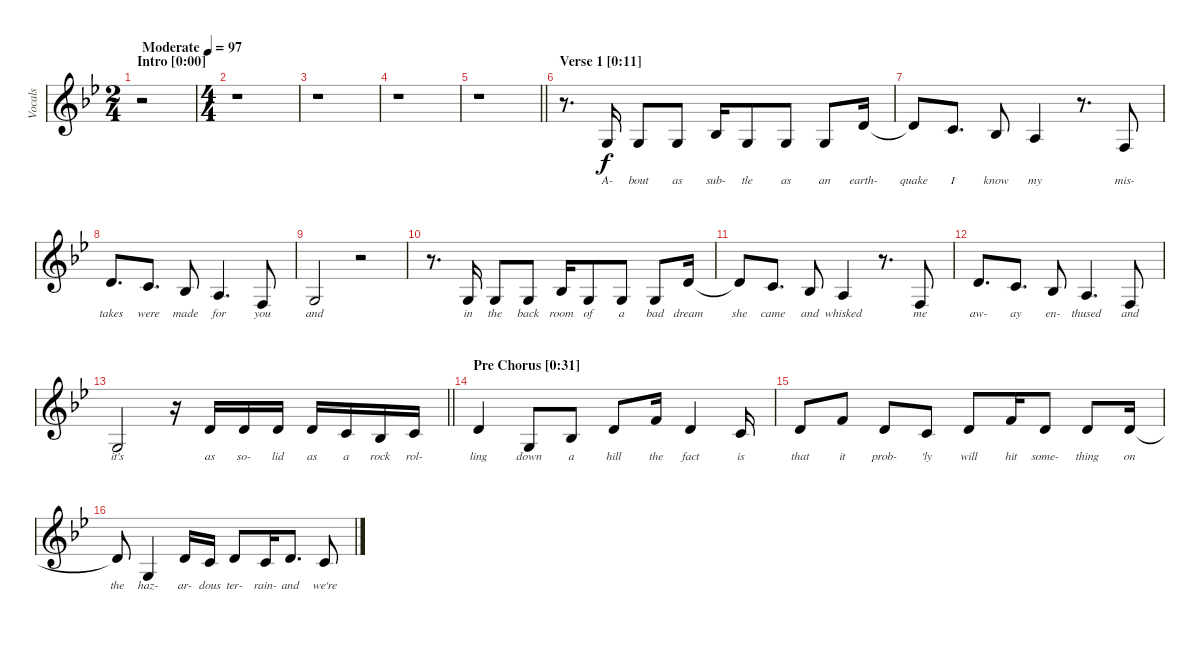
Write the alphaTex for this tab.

\track ("Vocals" "Vocals") {instrument synthvoice}
\staff {score}
\tuning (E4 B3 G3 D3 A2 E2) {hide}
\ts (2 4)
\section ("" "Intro [0:00]")
\tempo (97 "Moderate")
\clef g2
\ks gminor
r.2{dy f instrument synthvoice} |
\ts (4 4)
r.1 |
r.1 |
r.1 |
\barLineRight lightlight
r.1 |
\section ("" "Verse 1 [0:11]")
r.8{d} 0.3.16{lyrics (0 "A-") lyrics (1 "") lyrics (2 "") lyrics (3 "") lyrics (4 "")} 0.3.8{lyrics (0 "bout") lyrics (1 "") lyrics (2 "") lyrics (3 "") lyrics (4 "")} 0.3.8{lyrics (0 "as") lyrics (1 "") lyrics (2 "") lyrics (3 "") lyrics (4 "")} 3.3.16{lyrics (0 "sub-") lyrics (1 "") lyrics (2 "") lyrics (3 "") lyrics (4 "")} 0.3.8{lyrics (0 "tle") lyrics (1 "") lyrics (2 "") lyrics (3 "") lyrics (4 "")} 0.3.8{lyrics (0 "as") lyrics (1 "") lyrics (2 "") lyrics (3 "") lyrics (4 "")} 0.3.8{lyrics (0 "an") lyrics (1 "") lyrics (2 "") lyrics (3 "") lyrics (4 "")} 7.3.16{lyrics (0 "earth-") lyrics (1 "") lyrics (2 "") lyrics (3 "") lyrics (4 "")} |
7.3{t}.8{lyrics (0 "quake") lyrics (1 "") lyrics (2 "") lyrics (3 "") lyrics (4 "")} 5.3.8{d lyrics (0 "I") lyrics (1 "") lyrics (2 "") lyrics (3 "") lyrics (4 "")} 3.3.8{lyrics (0 "know") lyrics (1 "") lyrics (2 "") lyrics (3 "") lyrics (4 "")} 2.3.4{lyrics (0 "my") lyrics (1 "") lyrics (2 "") lyrics (3 "") lyrics (4 "")} r.8{d} 3.4.8{lyrics (0 "mis-") lyrics (1 "") lyrics (2 "") lyrics (3 "") lyrics (4 "")} |
7.3.8{d lyrics (0 "takes") lyrics (1 "") lyrics (2 "") lyrics (3 "") lyrics (4 "")} 5.3.8{d lyrics (0 "were") lyrics (1 "") lyrics (2 "") lyrics (3 "") lyrics (4 "")} 3.3.8{lyrics (0 "made") lyrics (1 "") lyrics (2 "") lyrics (3 "") lyrics (4 "")} 2.3.4{d lyrics (0 "for") lyrics (1 "") lyrics (2 "") lyrics (3 "") lyrics (4 "")} 3.4.8{lyrics (0 "you") lyrics (1 "") lyrics (2 "") lyrics (3 "") lyrics (4 "")} |
0.3.2{lyrics (0 "and") lyrics (1 "") lyrics (2 "") lyrics (3 "") lyrics (4 "")} r.2 |
r.8{d} 0.3.16{lyrics (0 "in") lyrics (1 "") lyrics (2 "") lyrics (3 "") lyrics (4 "")} 0.3.8{lyrics (0 "the") lyrics (1 "") lyrics (2 "") lyrics (3 "") lyrics (4 "")} 0.3.8{lyrics (0 "back") lyrics (1 "") lyrics (2 "") lyrics (3 "") lyrics (4 "")} 3.3.16{lyrics (0 "room") lyrics (1 "") lyrics (2 "") lyrics (3 "") lyrics (4 "")} 0.3.8{lyrics (0 "of") lyrics (1 "") lyrics (2 "") lyrics (3 "") lyrics (4 "")} 0.3.8{lyrics (0 "a") lyrics (1 "") lyrics (2 "") lyrics (3 "") lyrics (4 "")} 0.3.8{lyrics (0 "bad") lyrics (1 "") lyrics (2 "") lyrics (3 "") lyrics (4 "")} 7.3.16{lyrics (0 "dream") lyrics (1 "") lyrics (2 "") lyrics (3 "") lyrics (4 "")} |
7.3{t}.8{lyrics (0 "she") lyrics (1 "") lyrics (2 "") lyrics (3 "") lyrics (4 "")} 5.3.8{d lyrics (0 "came") lyrics (1 "") lyrics (2 "") lyrics (3 "") lyrics (4 "")} 3.3.8{lyrics (0 "and") lyrics (1 "") lyrics (2 "") lyrics (3 "") lyrics (4 "")} 2.3.4{lyrics (0 "whisked") lyrics (1 "") lyrics (2 "") lyrics (3 "") lyrics (4 "")} r.8{d} 3.4.8{lyrics (0 "me") lyrics (1 "") lyrics (2 "") lyrics (3 "") lyrics (4 "")} |
7.3.8{d lyrics (0 "aw-") lyrics (1 "") lyrics (2 "") lyrics (3 "") lyrics (4 "")} 5.3.8{d lyrics (0 "ay") lyrics (1 "") lyrics (2 "") lyrics (3 "") lyrics (4 "")} 3.3.8{lyrics (0 "en-") lyrics (1 "") lyrics (2 "") lyrics (3 "") lyrics (4 "")} 2.3.4{d lyrics (0 "thused") lyrics (1 "") lyrics (2 "") lyrics (3 "") lyrics (4 "")} 3.4.8{lyrics (0 "and") lyrics (1 "") lyrics (2 "") lyrics (3 "") lyrics (4 "")} |
\barLineRight lightlight
0.3.2{lyrics (0 "it's") lyrics (1 "") lyrics (2 "") lyrics (3 "") lyrics (4 "")} r.16 7.3.16{lyrics (0 "as") lyrics (1 "") lyrics (2 "") lyrics (3 "") lyrics (4 "")} 7.3.16{lyrics (0 "so-") lyrics (1 "") lyrics (2 "") lyrics (3 "") lyrics (4 "")} 7.3.16{lyrics (0 "lid") lyrics (1 "") lyrics (2 "") lyrics (3 "") lyrics (4 "")} 7.3.16{lyrics (0 "as") lyrics (1 "") lyrics (2 "") lyrics (3 "") lyrics (4 "")} 5.3.16{lyrics (0 "a") lyrics (1 "") lyrics (2 "") lyrics (3 "") lyrics (4 "")} 3.3.16{lyrics (0 "rock") lyrics (1 "") lyrics (2 "") lyrics (3 "") lyrics (4 "")} 5.3.16{lyrics (0 "rol-") lyrics (1 "") lyrics (2 "") lyrics (3 "") lyrics (4 "")} |
\section ("" "Pre Chorus [0:31]")
7.3.4{lyrics (0 "ling") lyrics (1 "") lyrics (2 "") lyrics (3 "") lyrics (4 "")} 0.3.8{lyrics (0 "down") lyrics (1 "") lyrics (2 "") lyrics (3 "") lyrics (4 "")} 3.3.8{lyrics (0 "a") lyrics (1 "") lyrics (2 "") lyrics (3 "") lyrics (4 "")} 7.3.8{lyrics (0 "hill") lyrics (1 "") lyrics (2 "") lyrics (3 "") lyrics (4 "")} 6.2.16{lyrics (0 "the") lyrics (1 "") lyrics (2 "") lyrics (3 "") lyrics (4 "")} 7.3.4{lyrics (0 "fact") lyrics (1 "") lyrics (2 "") lyrics (3 "") lyrics (4 "")} 5.3.16{lyrics (0 "is") lyrics (1 "") lyrics (2 "") lyrics (3 "") lyrics (4 "")} |
7.3.8{lyrics (0 "that") lyrics (1 "") lyrics (2 "") lyrics (3 "") lyrics (4 "")} 6.2.8{lyrics (0 "it") lyrics (1 "") lyrics (2 "") lyrics (3 "") lyrics (4 "")} 7.3.8{lyrics (0 "prob-") lyrics (1 "") lyrics (2 "") lyrics (3 "") lyrics (4 "")} 5.3.8{lyrics (0 "'ly") lyrics (1 "") lyrics (2 "") lyrics (3 "") lyrics (4 "")} 7.3.8{lyrics (0 "will") lyrics (1 "") lyrics (2 "") lyrics (3 "") lyrics (4 "")} 6.2.16{lyrics (0 "hit") lyrics (1 "") lyrics (2 "") lyrics (3 "") lyrics (4 "")} 7.3.8{lyrics (0 "some-") lyrics (1 "") lyrics (2 "") lyrics (3 "") lyrics (4 "")} 7.3.8{lyrics (0 "thing") lyrics (1 "") lyrics (2 "") lyrics (3 "") lyrics (4 "")} 7.3.16{lyrics (0 "on") lyrics (1 "") lyrics (2 "") lyrics (3 "") lyrics (4 "")} |
7.3{t}.8{lyrics (0 "the") lyrics (1 "") lyrics (2 "") lyrics (3 "") lyrics (4 "")} 0.3.4{lyrics (0 "haz-") lyrics (1 "") lyrics (2 "") lyrics (3 "") lyrics (4 "")} 7.3.16{lyrics (0 "ar-") lyrics (1 "") lyrics (2 "") lyrics (3 "") lyrics (4 "")} 5.3.16{lyrics (0 "dous") lyrics (1 "") lyrics (2 "") lyrics (3 "") lyrics (4 "")} 7.3.8{lyrics (0 "ter-") lyrics (1 "") lyrics (2 "") lyrics (3 "") lyrics (4 "")} 5.3.16{lyrics (0 "rain-") lyrics (1 "") lyrics (2 "") lyrics (3 "") lyrics (4 "")} 7.3.8{d lyrics (0 "and") lyrics (1 "") lyrics (2 "") lyrics (3 "") lyrics (4 "")} 5.3.8{lyrics (0 "we're") lyrics (1 "") lyrics (2 "") lyrics (3 "") lyrics (4 "")}
